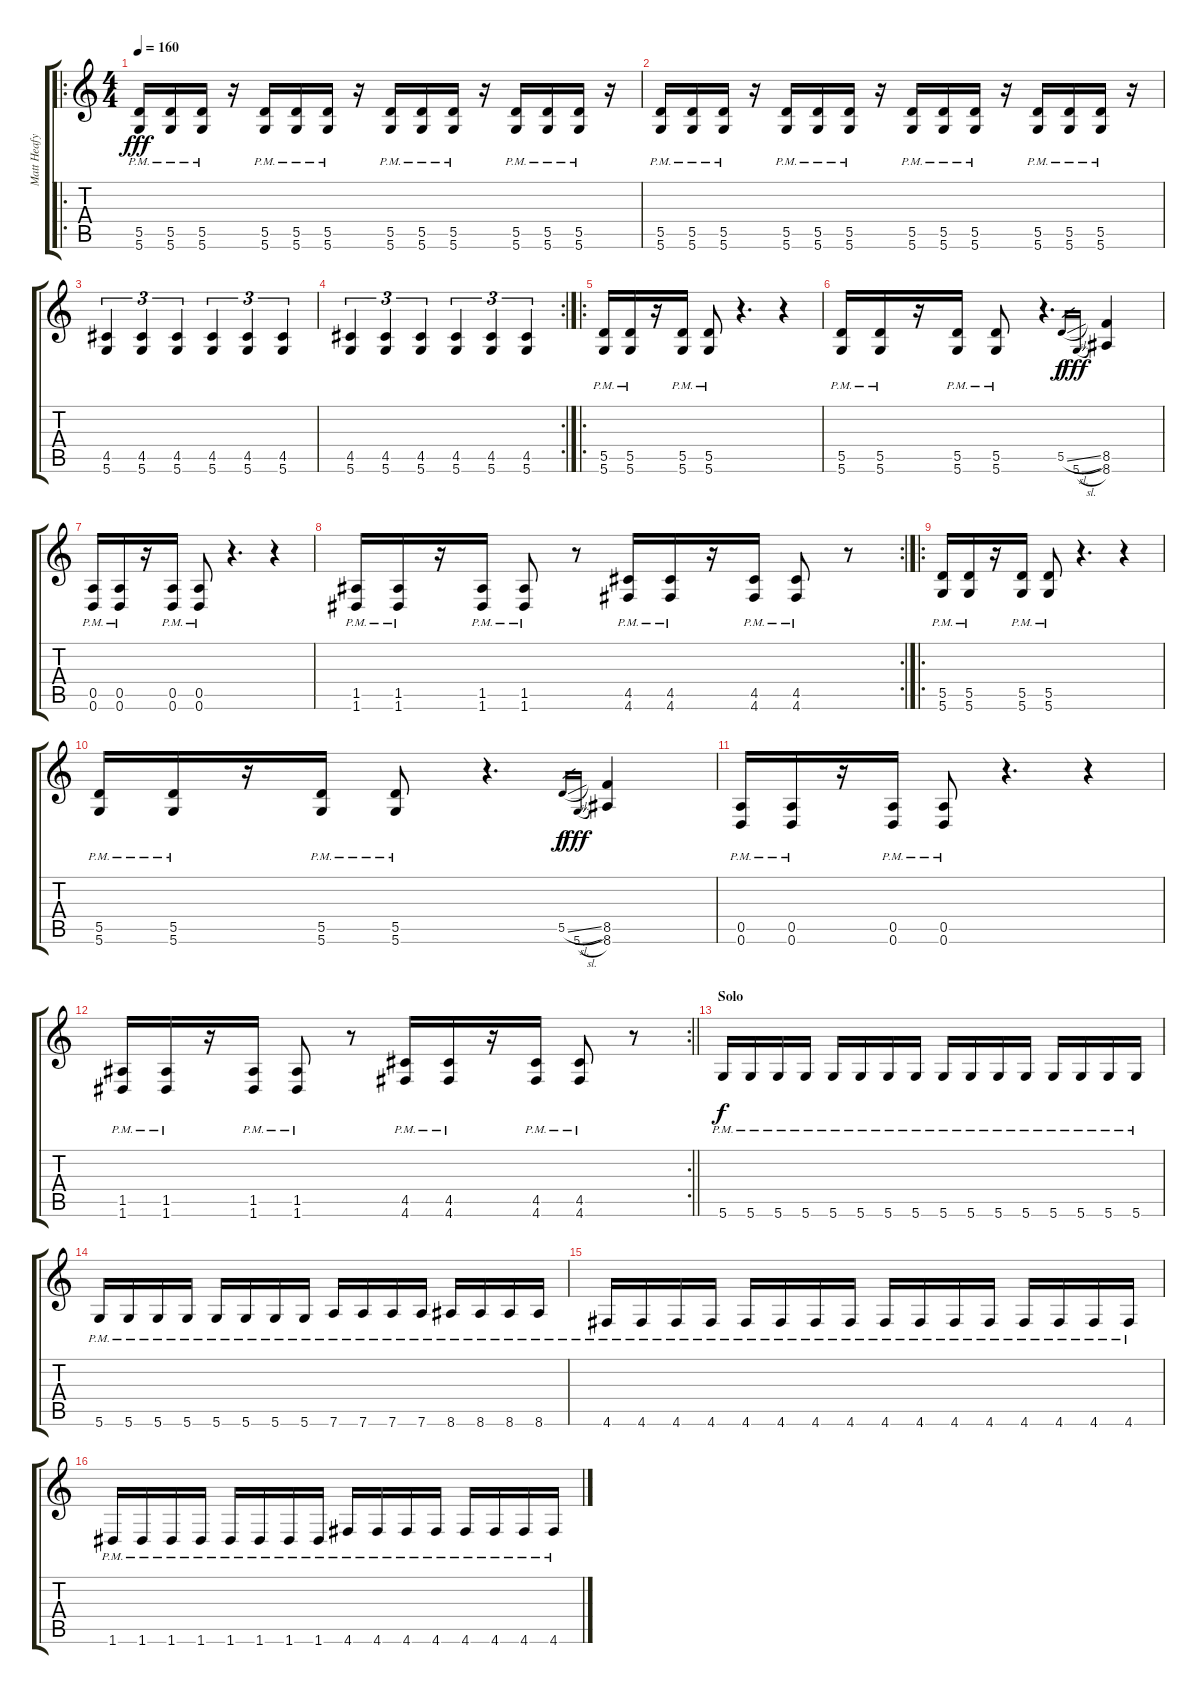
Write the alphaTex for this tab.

\track ("Matt Heafy" "Matt Heafy") {instrument distortionguitar}
\staff {score tabs}
\tuning (E4 B3 G3 D3 A2 D2) {hide}
\ro
\ts (4 4)
\tempo 160
\clef g2
\ks c
(5.5{pm} 5.6{pm}).16{dy fff} (5.5{pm} 5.6{pm}).16 (5.5{pm} 5.6{pm}).16 r.16 (5.5{pm} 5.6{pm}).16 (5.5{pm} 5.6{pm}).16 (5.5{pm} 5.6{pm}).16 r.16 (5.5{pm} 5.6{pm}).16 (5.5{pm} 5.6{pm}).16 (5.5{pm} 5.6{pm}).16 r.16 (5.5{pm} 5.6{pm}).16 (5.5{pm} 5.6{pm}).16 (5.5{pm} 5.6{pm}).16 r.16 |
(5.5{pm} 5.6{pm}).16 (5.5{pm} 5.6{pm}).16 (5.5{pm} 5.6{pm}).16 r.16 (5.5{pm} 5.6{pm}).16 (5.5{pm} 5.6{pm}).16 (5.5{pm} 5.6{pm}).16 r.16 (5.5{pm} 5.6{pm}).16 (5.5{pm} 5.6{pm}).16 (5.5{pm} 5.6{pm}).16 r.16 (5.5{pm} 5.6{pm}).16 (5.5{pm} 5.6{pm}).16 (5.5{pm} 5.6{pm}).16 r.16 |
(4.5 5.6).4{tu (3 2)} (4.5 5.6).4{tu (3 2)} (4.5 5.6).4{tu (3 2)} (4.5 5.6).4{tu (3 2)} (4.5 5.6).4{tu (3 2)} (4.5 5.6).4{tu (3 2)} |
\rc 2
(4.5 5.6).4{tu (3 2)} (4.5 5.6).4{tu (3 2)} (4.5 5.6).4{tu (3 2)} (4.5 5.6).4{tu (3 2)} (4.5 5.6).4{tu (3 2)} (4.5 5.6).4{tu (3 2)} |
\ro
(5.5{pm} 5.6{pm}).16 (5.5{pm} 5.6{pm}).16 r.16 (5.5{pm} 5.6{pm}).16 (5.5{pm} 5.6{pm}).8 r.4{d} r.4 |
(5.5{pm} 5.6{pm}).16 (5.5{pm} 5.6{pm}).16 r.16 (5.5{pm} 5.6{pm}).16 (5.5{pm} 5.6{pm}).8 r.4{d} 5.5{sl}.16{gr dy f} 5.6{sl}.16{gr dy fff} (8.5 8.6).4 |
(0.5{pm} 0.6{pm}).16 (0.5{pm} 0.6{pm}).16 r.16 (0.5{pm} 0.6{pm}).16 (0.5{pm} 0.6{pm}).8 r.4{d} r.4 |
\rc 2
(1.5{pm} 1.6{pm}).16 (1.5{pm} 1.6{pm}).16 r.16 (1.5{pm} 1.6{pm}).16 (1.5{pm} 1.6{pm}).8 r.8 (4.5{pm} 4.6{pm}).16 (4.5{pm} 4.6{pm}).16 r.16 (4.5{pm} 4.6{pm}).16 (4.5{pm} 4.6{pm}).8 r.8 |
\ro
(5.5{pm} 5.6{pm}).16 (5.5{pm} 5.6{pm}).16 r.16 (5.5{pm} 5.6{pm}).16 (5.5{pm} 5.6{pm}).8 r.4{d} r.4 |
(5.5{pm} 5.6{pm}).16 (5.5{pm} 5.6{pm}).16 r.16 (5.5{pm} 5.6{pm}).16 (5.5{pm} 5.6{pm}).8 r.4{d} 5.5{sl}.16{gr dy f} 5.6{sl}.16{gr dy fff} (8.5 8.6).4 |
(0.5{pm} 0.6{pm}).16 (0.5{pm} 0.6{pm}).16 r.16 (0.5{pm} 0.6{pm}).16 (0.5{pm} 0.6{pm}).8 r.4{d} r.4 |
\rc 2
\barLineRight lightlight
(1.5{pm} 1.6{pm}).16 (1.5{pm} 1.6{pm}).16 r.16 (1.5{pm} 1.6{pm}).16 (1.5{pm} 1.6{pm}).8 r.8 (4.5{pm} 4.6{pm}).16 (4.5{pm} 4.6{pm}).16 r.16 (4.5{pm} 4.6{pm}).16 (4.5{pm} 4.6{pm}).8 r.8 |
\section ("" "Solo")
5.6{pm}.16{dy f} 5.6{pm}.16 5.6{pm}.16 5.6{pm}.16 5.6{pm}.16 5.6{pm}.16 5.6{pm}.16 5.6{pm}.16 5.6{pm}.16 5.6{pm}.16 5.6{pm}.16 5.6{pm}.16 5.6{pm}.16 5.6{pm}.16 5.6{pm}.16 5.6{pm}.16 |
5.6{pm}.16 5.6{pm}.16 5.6{pm}.16 5.6{pm}.16 5.6{pm}.16 5.6{pm}.16 5.6{pm}.16 5.6{pm}.16 7.6{pm}.16 7.6{pm}.16 7.6{pm}.16 7.6{pm}.16 8.6{pm}.16 8.6{pm}.16 8.6{pm}.16 8.6{pm}.16 |
4.6{pm}.16 4.6{pm}.16 4.6{pm}.16 4.6{pm}.16 4.6{pm}.16 4.6{pm}.16 4.6{pm}.16 4.6{pm}.16 4.6{pm}.16 4.6{pm}.16 4.6{pm}.16 4.6{pm}.16 4.6{pm}.16 4.6{pm}.16 4.6{pm}.16 4.6{pm}.16 |
1.6{pm}.16 1.6{pm}.16 1.6{pm}.16 1.6{pm}.16 1.6{pm}.16 1.6{pm}.16 1.6{pm}.16 1.6{pm}.16 4.6{pm}.16 4.6{pm}.16 4.6{pm}.16 4.6{pm}.16 4.6{pm}.16 4.6{pm}.16 4.6{pm}.16 4.6{pm}.16
